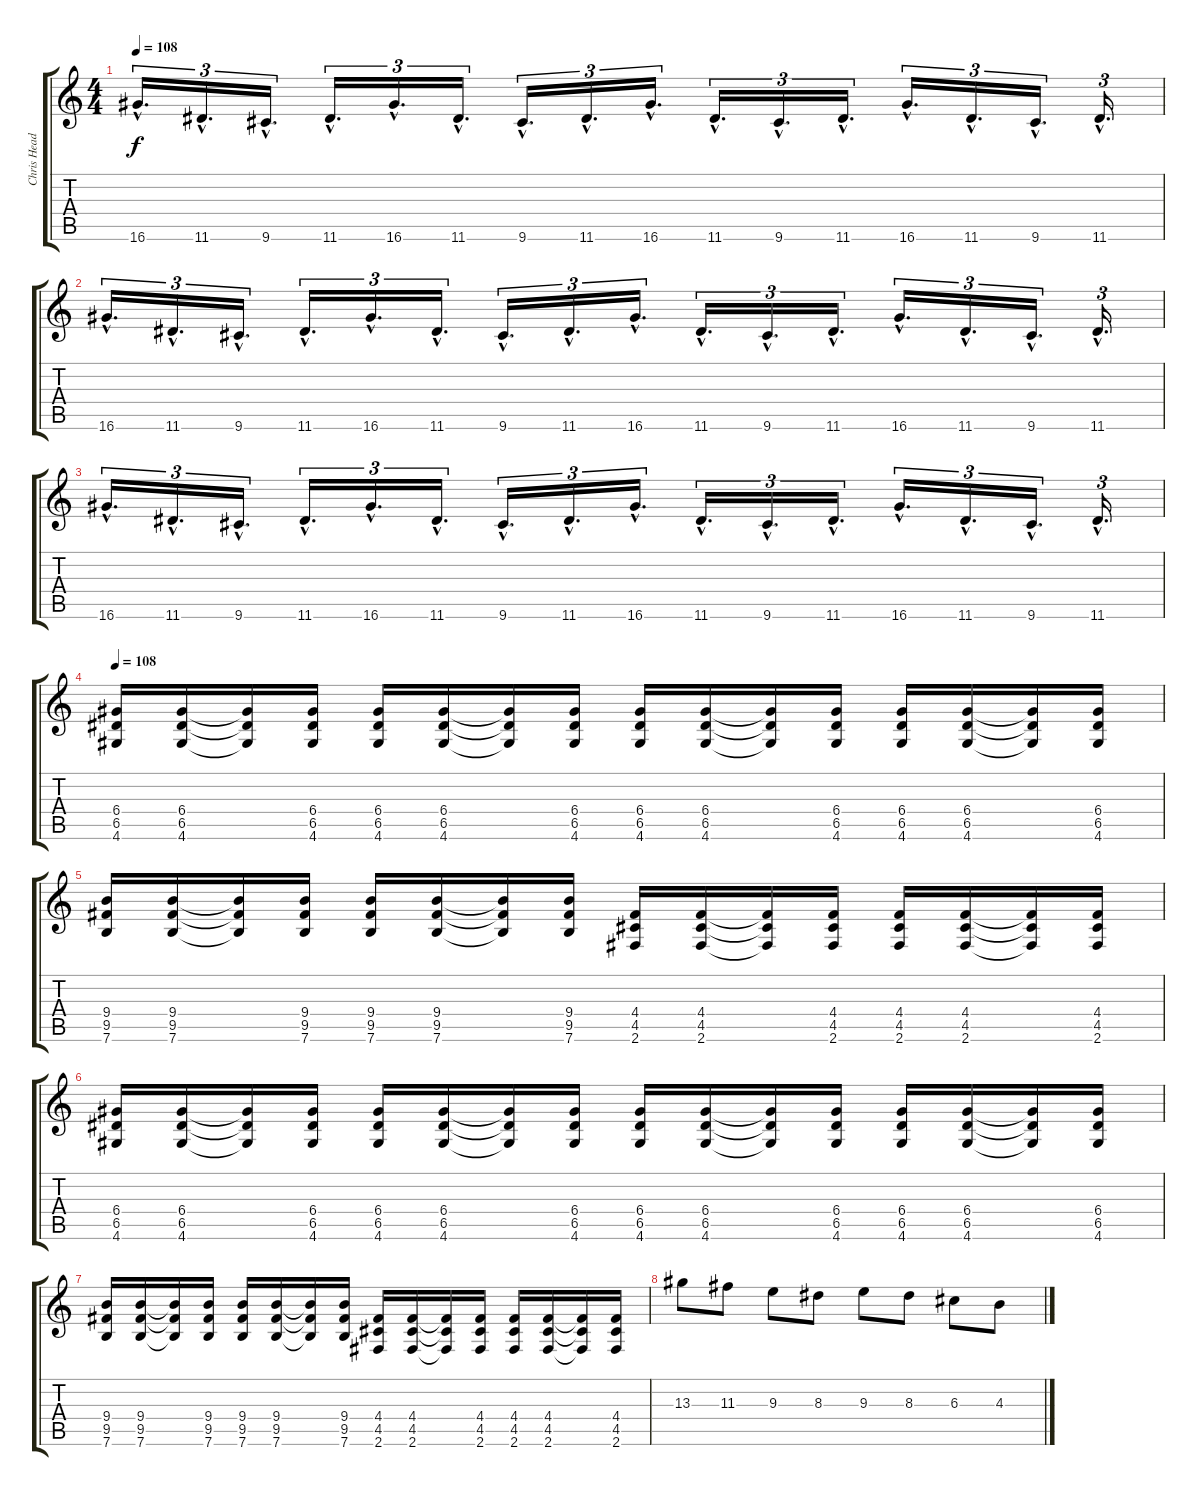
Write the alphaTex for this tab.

\track ("Chris Head" "Chris Head") {instrument distortionguitar}
\staff {score tabs}
\tuning (E4 B3 G3 D3 A2 E2) {hide}
\ts (4 4)
\tempo 108
\clef g2
\ks c
16.6{hac}.16{d tu (3 2) dy f} 11.6{hac}.16{d tu (3 2)} 9.6{hac}.16{d tu (3 2)} 11.6{hac}.16{d tu (3 2)} 16.6{hac}.16{d tu (3 2)} 11.6{hac}.16{d tu (3 2)} 9.6{hac}.16{d tu (3 2)} 11.6{hac}.16{d tu (3 2)} 16.6{hac}.16{d tu (3 2)} 11.6{hac}.16{d tu (3 2)} 9.6{hac}.16{d tu (3 2)} 11.6{hac}.16{d tu (3 2)} 16.6{hac}.16{d tu (3 2)} 11.6{hac}.16{d tu (3 2)} 9.6{hac}.16{d tu (3 2)} 11.6{hac}.16{d tu (3 2)} |
16.6{hac}.16{d tu (3 2)} 11.6{hac}.16{d tu (3 2)} 9.6{hac}.16{d tu (3 2)} 11.6{hac}.16{d tu (3 2)} 16.6{hac}.16{d tu (3 2)} 11.6{hac}.16{d tu (3 2)} 9.6{hac}.16{d tu (3 2)} 11.6{hac}.16{d tu (3 2)} 16.6{hac}.16{d tu (3 2)} 11.6{hac}.16{d tu (3 2)} 9.6{hac}.16{d tu (3 2)} 11.6{hac}.16{d tu (3 2)} 16.6{hac}.16{d tu (3 2)} 11.6{hac}.16{d tu (3 2)} 9.6{hac}.16{d tu (3 2)} 11.6{hac}.16{d tu (3 2)} |
16.6{hac}.16{d tu (3 2)} 11.6{hac}.16{d tu (3 2)} 9.6{hac}.16{d tu (3 2)} 11.6{hac}.16{d tu (3 2)} 16.6{hac}.16{d tu (3 2)} 11.6{hac}.16{d tu (3 2)} 9.6{hac}.16{d tu (3 2)} 11.6{hac}.16{d tu (3 2)} 16.6{hac}.16{d tu (3 2)} 11.6{hac}.16{d tu (3 2)} 9.6{hac}.16{d tu (3 2)} 11.6{hac}.16{d tu (3 2)} 16.6{hac}.16{d tu (3 2)} 11.6{hac}.16{d tu (3 2)} 9.6{hac}.16{d tu (3 2)} 11.6{hac}.16{d tu (3 2)} |
\tempo 108
(6.4 6.5 4.6).16 (6.4 6.5 4.6).16 (6.4{t} 6.5{t} 4.6{t}).16 (6.4 6.5 4.6).16 (6.4 6.5 4.6).16 (6.4 6.5 4.6).16 (6.4{t} 6.5{t} 4.6{t}).16 (6.4 6.5 4.6).16 (6.4 6.5 4.6).16 (6.4 6.5 4.6).16 (6.4{t} 6.5{t} 4.6{t}).16 (6.4 6.5 4.6).16 (6.4 6.5 4.6).16 (6.4 6.5 4.6).16 (6.4{t} 6.5{t} 4.6{t}).16 (6.4 6.5 4.6).16 |
(9.4 9.5 7.6).16 (9.4 9.5 7.6).16 (9.4{t} 9.5{t} 7.6{t}).16 (9.4 9.5 7.6).16 (9.4 9.5 7.6).16 (9.4 9.5 7.6).16 (9.4{t} 9.5{t} 7.6{t}).16 (9.4 9.5 7.6).16 (4.4 4.5 2.6).16 (4.4 4.5 2.6).16 (4.4{t} 4.5{t} 2.6{t}).16 (4.4 4.5 2.6).16 (4.4 4.5 2.6).16 (4.4 4.5 2.6).16 (4.4{t} 4.5{t} 2.6{t}).16 (4.4 4.5 2.6).16 |
(6.4 6.5 4.6).16 (6.4 6.5 4.6).16 (6.4{t} 6.5{t} 4.6{t}).16 (6.4 6.5 4.6).16 (6.4 6.5 4.6).16 (6.4 6.5 4.6).16 (6.4{t} 6.5{t} 4.6{t}).16 (6.4 6.5 4.6).16 (6.4 6.5 4.6).16 (6.4 6.5 4.6).16 (6.4{t} 6.5{t} 4.6{t}).16 (6.4 6.5 4.6).16 (6.4 6.5 4.6).16 (6.4 6.5 4.6).16 (6.4{t} 6.5{t} 4.6{t}).16 (6.4 6.5 4.6).16 |
(9.4 9.5 7.6).16 (9.4 9.5 7.6).16 (9.4{t} 9.5{t} 7.6{t}).16 (9.4 9.5 7.6).16 (9.4 9.5 7.6).16 (9.4 9.5 7.6).16 (9.4{t} 9.5{t} 7.6{t}).16 (9.4 9.5 7.6).16 (4.4 4.5 2.6).16 (4.4 4.5 2.6).16 (4.4{t} 4.5{t} 2.6{t}).16 (4.4 4.5 2.6).16 (4.4 4.5 2.6).16 (4.4 4.5 2.6).16 (4.4{t} 4.5{t} 2.6{t}).16 (4.4 4.5 2.6).16 |
13.3.8 11.3.8 9.3.8 8.3.8 9.3.8 8.3.8 6.3.8 4.3.8
